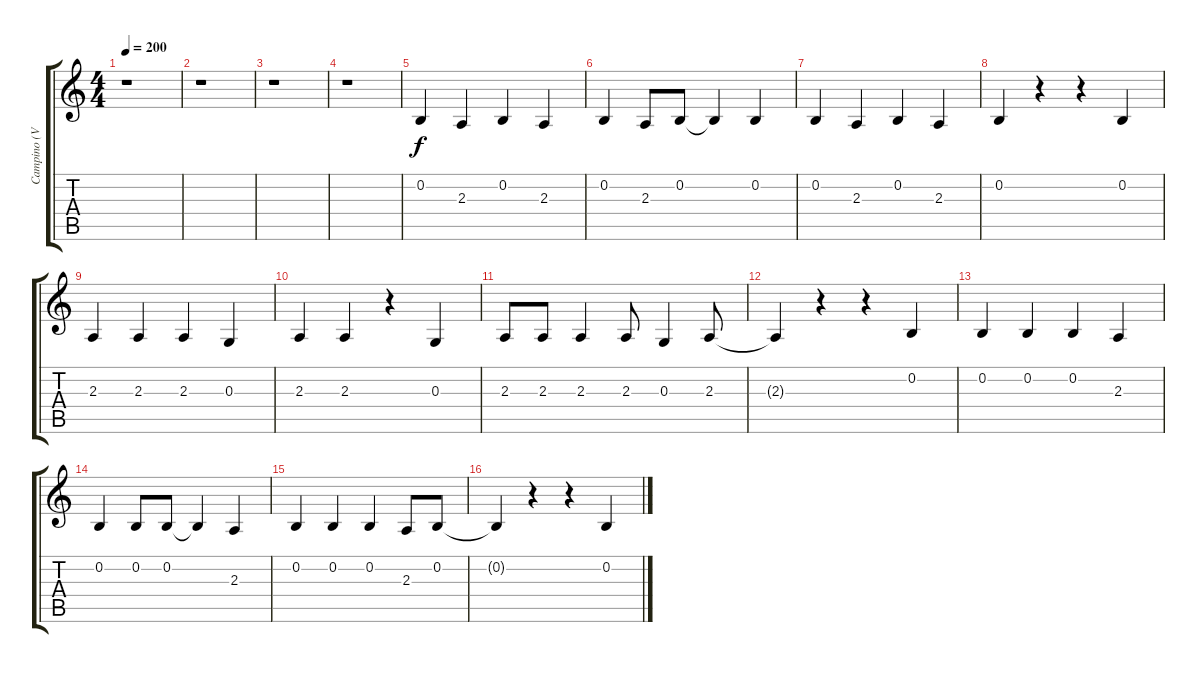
\track ("Campino (Voice)" "Campino (V") {instrument electricgrandpiano}
\staff {score tabs}
\tuning (E4 B3 G3 D3 A2 E2) {hide}
\ts (4 4)
\tempo 200
\clef g2
\ks c
r.1{dy f} |
r.1 |
r.1 |
r.1 |
0.2.4 2.3.4 0.2.4 2.3.4 |
0.2.4 2.3.8 0.2.8 0.2{t}.4 0.2.4 |
0.2.4 2.3.4 0.2.4 2.3.4 |
0.2.4 r.4 r.4 0.2.4 |
2.3.4 2.3.4 2.3.4 0.3.4 |
2.3.4 2.3.4 r.4 0.3.4 |
2.3.8 2.3.8 2.3.4 2.3.8 0.3.4 2.3.8 |
2.3{t}.4 r.4 r.4 0.2.4 |
0.2.4 0.2.4 0.2.4 2.3.4 |
0.2.4 0.2.8 0.2.8 0.2{t}.4 2.3.4 |
0.2.4 0.2.4 0.2.4 2.3.8 0.2.8 |
0.2{t}.4 r.4 r.4 0.2.4
